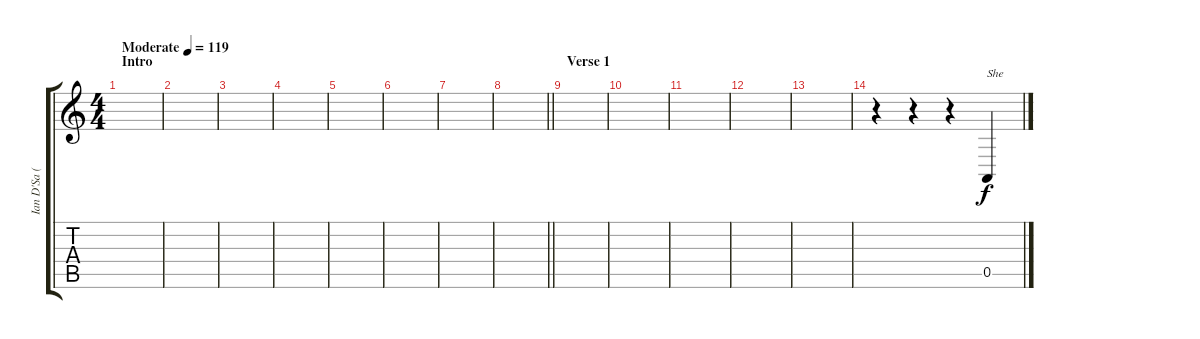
\track ("Ian D'Sa (Backing and Harmonic Vocals)" "Ian D'Sa (") {instrument violin}
\staff {score tabs}
\tuning (E4 B3 G3 D3 A2 D2) {hide}
\ts (4 4)
\section ("" "Intro")
\tempo (119 "Moderate")
\clef g2
\ks c
|
|
|
|
|
|
|
\barLineRight lightlight
|
\section ("" "Verse 1")
|
|
|
|
|
r.4 r.4 r.4 0.5.4{txt "She"}
